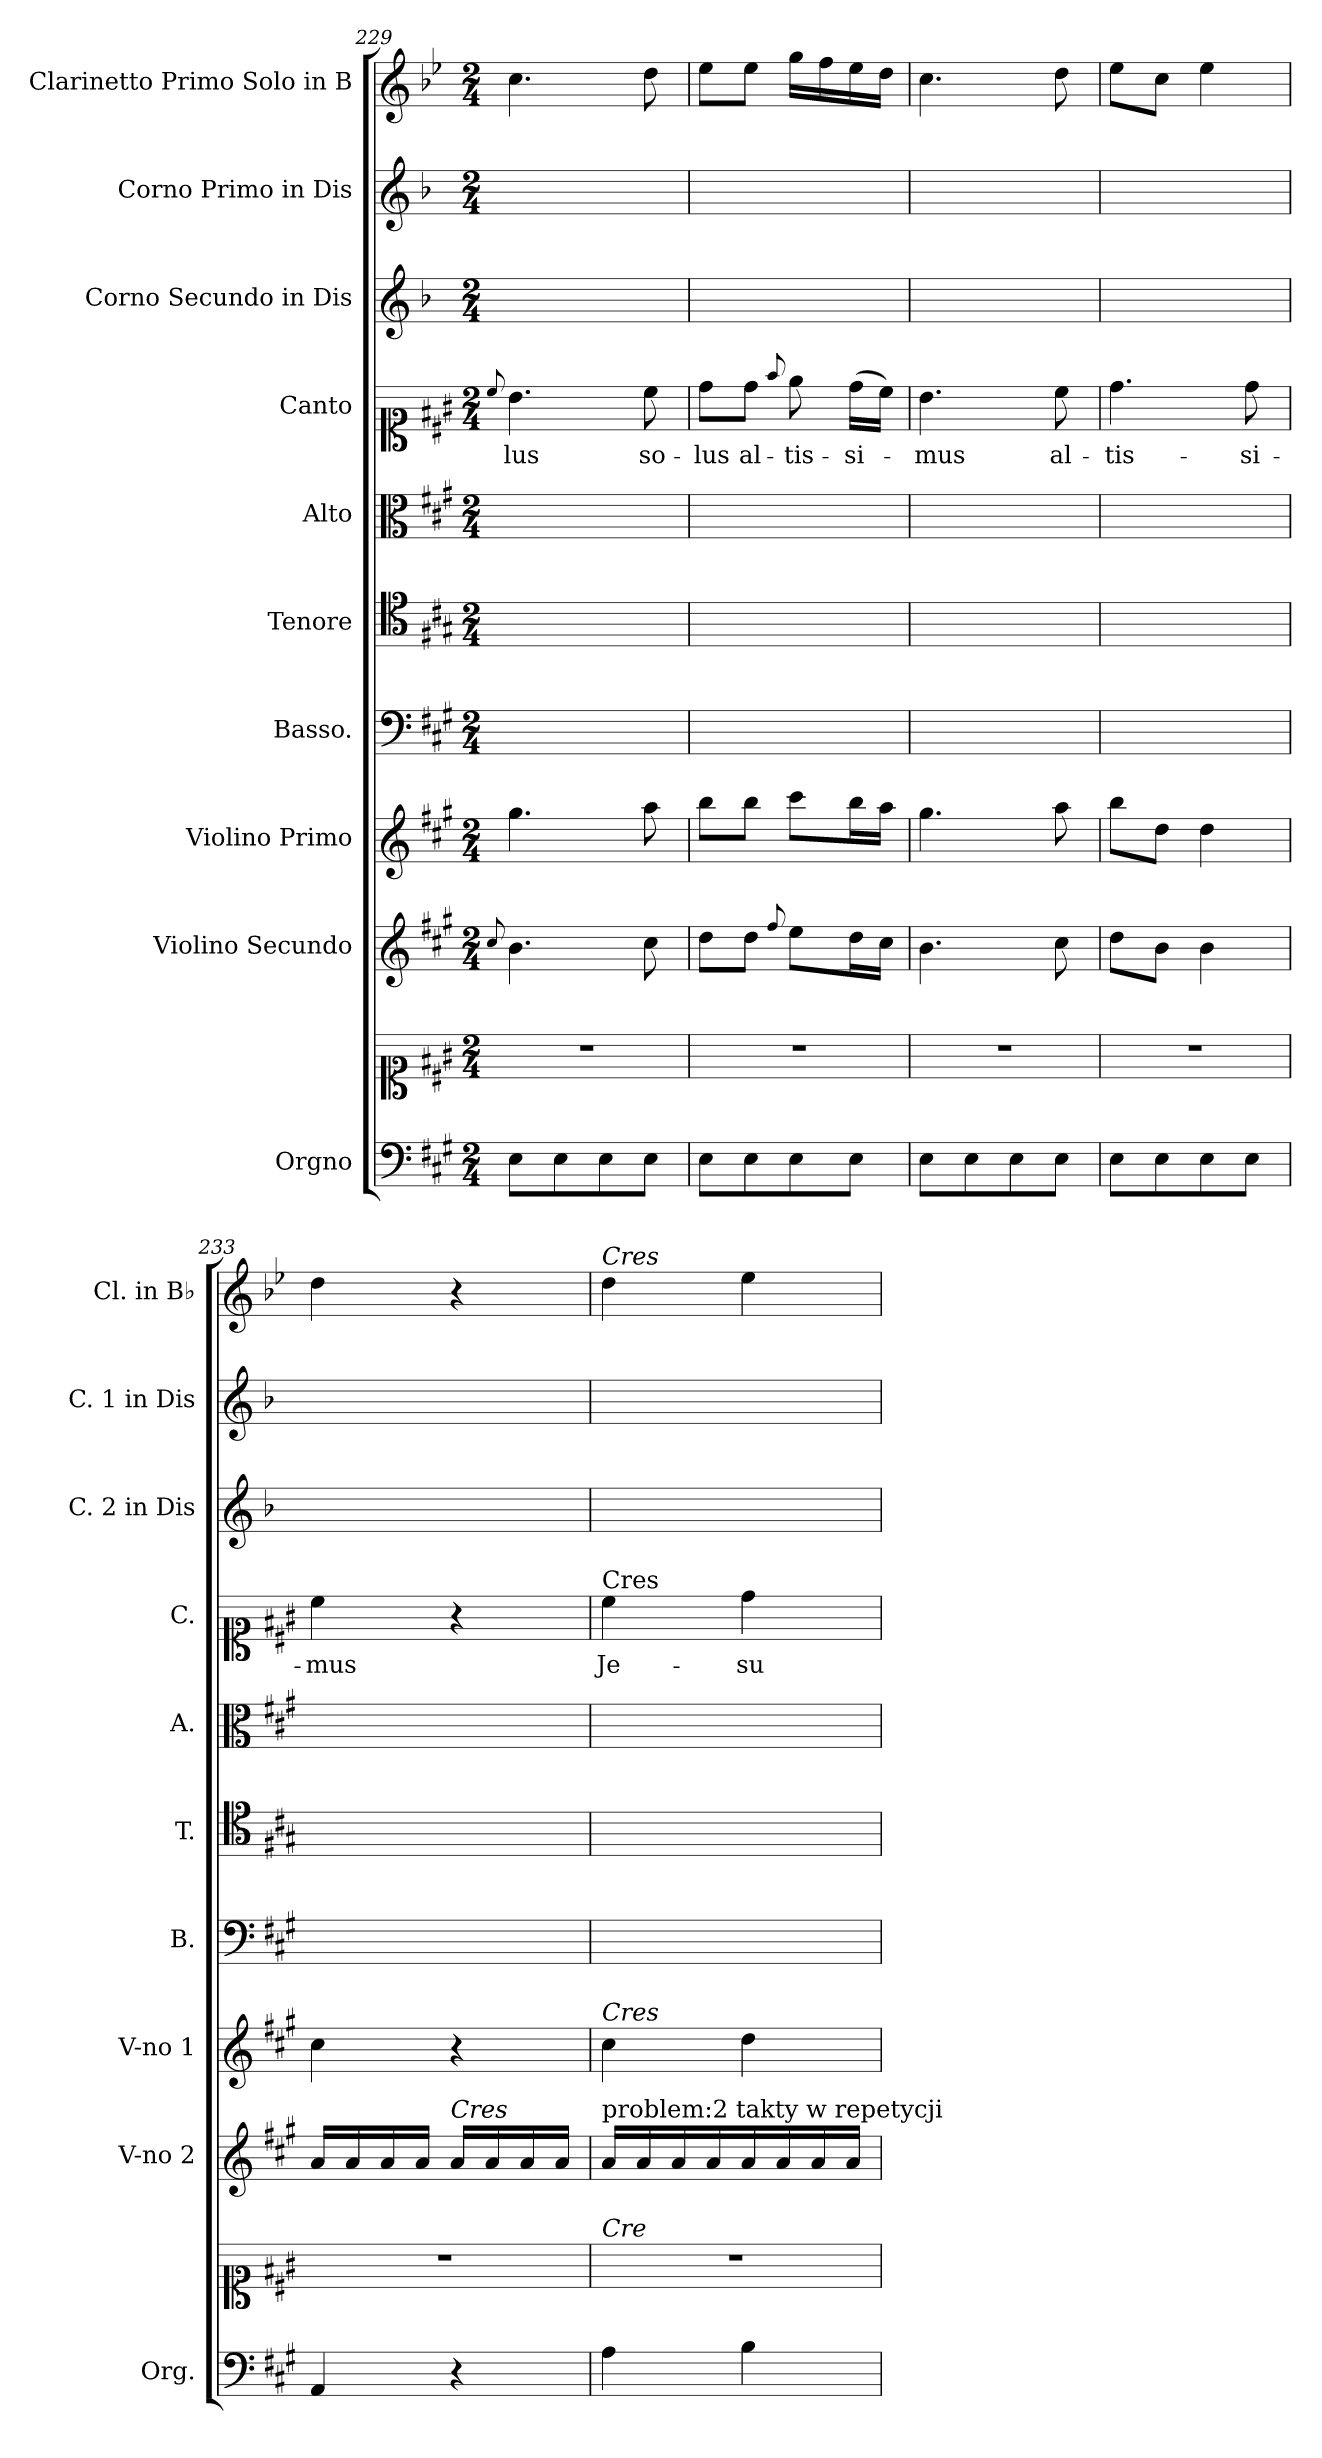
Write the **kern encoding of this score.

**kern	**kern	**kern	**kern	**kern	**kern	**kern	**kern	**text	**kern	**kern	**kern
*part10	*part10	*part9	*part8	*part7	*part6	*part5	*part4	*part4	*part3	*part2	*part1
*staff11	*staff10	*staff9	*staff8	*staff7	*staff6	*staff5	*staff4	*staff4	*staff3	*staff2	*staff1
*I"Orgno	*	*I"Violino Secundo	*I"Violino Primo	*I"Basso.	*I"Tenore	*I"Alto	*I"Canto	*	*I"Corno Secundo in Dis	*I"Corno Primo in Dis	*I"Clarinetto Primo Solo in B
*I'Org.	*	*I'V-no 2	*I'V-no 1	*I'B.	*I'T.	*I'A.	*I'C.	*	*I'C. 2 in Dis	*I'C. 1 in Dis	*I'Cl. in B♭
*clefF4	*clefC1	*clefG2	*clefG2	*clefF4	*clefC4	*clefC3	*clefC1	*	*clefG2	*clefG2	*clefG2
*	*	*	*	*	*	*	*	*	*ITrd5c8	*ITrd5c8	*ITrd1c1
*k[f#c#g#]	*k[f#c#g#]	*k[f#c#g#]	*k[f#c#g#]	*k[f#c#g#]	*k[f#c#g#]	*k[f#c#g#]	*k[f#c#g#]	*	*k[f#c#g#]	*k[f#c#g#]	*k[f#c#g#]
*M2/4	*M2/4	*M2/4	*M2/4	*M2/4	*M2/4	*M2/4	*M2/4	*	*M2/4	*M2/4	*M2/4
=229	=229	=229	=229	=229	=229	=229	=229	=229	=229	=229	=229
.	.	8qqcc#/	.	.	.	.	8qqcc#/	.	.	.	.
8EL	2r	4.b	4.gg#	2ryy	2ryy	2ryy	4.b	-lus	2ryy	2ryy	4.b
8E	.	.	.	.	.	.	.	.	.	.	.
8E	.	.	.	.	.	.	.	.	.	.	.
8EJ	.	8cc#	8aa	.	.	.	8cc#	so-	.	.	8cc#
=230	=230	=230	=230	=230	=230	=230	=230	=230	=230	=230	=230
8EL	2r	8ddL	8bbL	2ryy	2ryy	2ryy	8ddL	-lus	2ryy	2ryy	8ddL
8E	.	8ddJ	8bbJ	.	.	.	8ddJ	al-	.	.	8ddJ
.	.	8qqff#/	.	.	.	.	8qqff#/	.	.	.	.
8E	.	8eeL	8ccc#L	.	.	.	8ee	-tis-	.	.	16ff#LL
.	.	.	.	.	.	.	.	.	.	.	16ee
8EJ	.	16ddL	16bbL	.	.	.	(16ddLL	-si-	.	.	16dd
.	.	16cc#JJ	16aaJJ	.	.	.	16cc#JJ)	.	.	.	16cc#JJ
=231	=231	=231	=231	=231	=231	=231	=231	=231	=231	=231	=231
8EL	2r	4.b	4.gg#	2ryy	2ryy	2ryy	4.b	-mus	2ryy	2ryy	4.b
8E	.	.	.	.	.	.	.	.	.	.	.
8E	.	.	.	.	.	.	.	.	.	.	.
8EJ	.	8cc#	8aa	.	.	.	8cc#	al-	.	.	8cc#
=232	=232	=232	=232	=232	=232	=232	=232	=232	=232	=232	=232
8EL	2r	8ddL	8bbL	2ryy	2ryy	2ryy	4.dd	-tis-	2ryy	2ryy	8ddL
8E	.	8bJ	8ddJ	.	.	.	.	.	.	.	8bJ
8E	.	4b	4dd	.	.	.	.	.	.	.	4dd
8EJ	.	.	.	.	.	.	8dd	-si-	.	.	.
=233	=233	=233	=233	=233	=233	=233	=233	=233	=233	=233	=233
4AA	2r	16aLL	4cc#	2ryy	2ryy	2ryy	4cc#	-mus	2ryy	2ryy	4cc#
.	.	16a	.	.	.	.	.	.	.	.	.
.	.	16a	.	.	.	.	.	.	.	.	.
.	.	16aJJ	.	.	.	.	.	.	.	.	.
!	!	!LO:TX:a:i:t=Cres	!	!	!	!	!	!	!	!	!
4r	.	16aLL	4r	.	.	.	4r	.	.	.	4r
.	.	16a	.	.	.	.	.	.	.	.	.
.	.	16a	.	.	.	.	.	.	.	.	.
.	.	16aJJ	.	.	.	.	.	.	.	.	.
=234	=234	=234	=234	=234	=234	=234	=234	=234	=234	=234	=234
!	!	!	!	!	!	!	!	!	!	!	!LO:TX:a:i:t=Cres
!	!	!	!	!	!	!	!LO:TX:a:t=Cres	!	!	!	!
!	!	!	!LO:TX:a:i:t=Cres	!	!	!	!	!	!	!	!
!	!	!LO:TX:a:t=problem&colon;2 takty w repetycji	!	!	!	!	!	!	!	!	!
!	!LO:TX:a:i:t=Cre	!	!	!	!	!	!	!	!	!	!
4A	2r	16aLL	4cc#	2ryy	2ryy	2ryy	4cc#	Je-	2ryy	2ryy	4cc#
.	.	16a	.	.	.	.	.	.	.	.	.
.	.	16a	.	.	.	.	.	.	.	.	.
.	.	16a	.	.	.	.	.	.	.	.	.
4B	.	16a	4dd	.	.	.	4dd	-su	.	.	4dd
.	.	16a	.	.	.	.	.	.	.	.	.
.	.	16a	.	.	.	.	.	.	.	.	.
.	.	16aJJ	.	.	.	.	.	.	.	.	.
=	=	=	=	=	=	=	=	=	=	=	=
*-	*-	*-	*-	*-	*-	*-	*-	*-	*-	*-	*-
